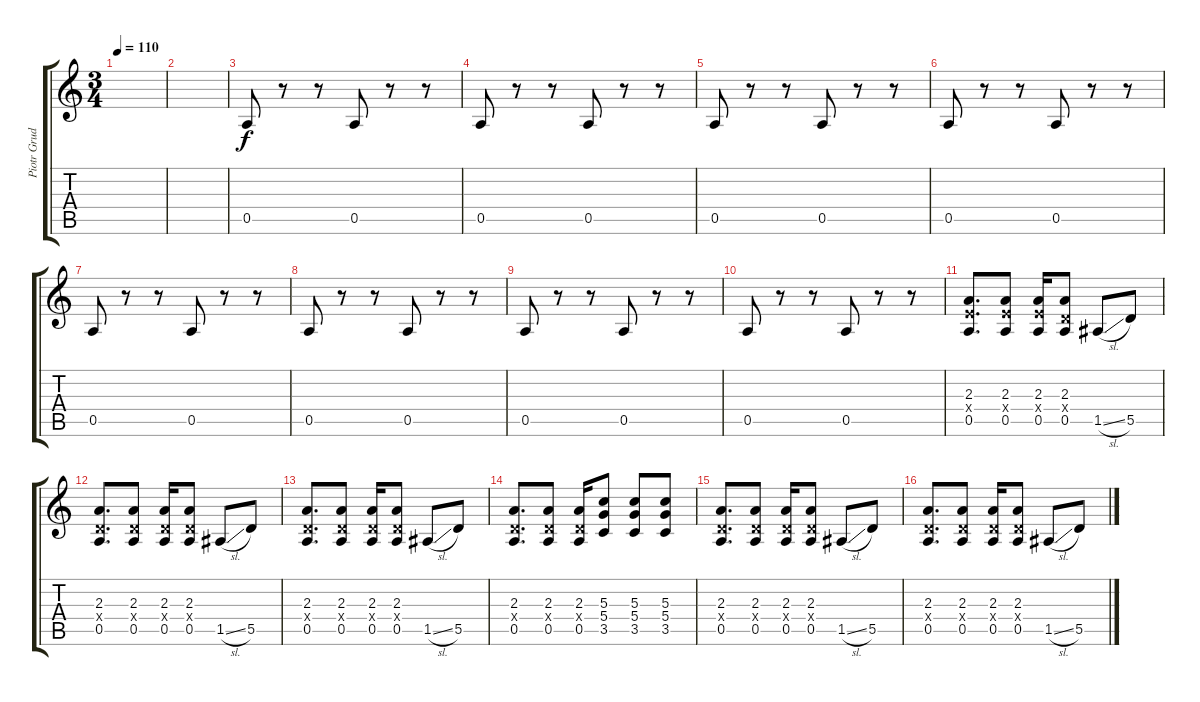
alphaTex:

\track ("Piotr Grudzinski" "Piotr Grud") {instrument distortionguitar}
\staff {score tabs}
\tuning (E4 B3 G3 D3 A2 E2) {hide}
\ts (3 4)
\tempo 110
\clef g2
\ks c
|
|
0.5.8{volume 8} r.8 r.8 0.5.8 r.8 r.8 |
0.5.8 r.8 r.8 0.5.8 r.8 r.8 |
0.5.8 r.8 r.8 0.5.8 r.8 r.8 |
0.5.8 r.8 r.8 0.5.8 r.8 r.8 |
0.5.8 r.8 r.8 0.5.8 r.8 r.8 |
0.5.8 r.8 r.8 0.5.8{volume 13} r.8 r.8 |
0.5.8 r.8 r.8 0.5.8 r.8 r.8 |
0.5.8 r.8 r.8 0.5.8 r.8 r.8 |
(2.3 2.4{x} 0.5).8{d} (2.3 2.4{x} 0.5).8 (2.3 2.4{x} 0.5).16 (2.3 0.4{x} 0.5).8 1.5{sl}.8 5.5.8 |
(2.3 0.4{x} 0.5).8{d} (2.3 0.4{x} 0.5).8 (2.3 0.4{x} 0.5).16 (2.3 0.4{x} 0.5).8 1.5{sl}.8 5.5.8 |
(2.3 0.4{x} 0.5).8{d} (2.3 0.4{x} 0.5).8 (2.3 0.4{x} 0.5).16 (2.3 0.4{x} 0.5).8 1.5{sl}.8 5.5.8 |
(2.3 0.4{x} 0.5).8{d} (2.3 0.4{x} 0.5).8 (2.3 0.4{x} 0.5).16 (5.3 5.4 3.5).8 (5.3 5.4 3.5).8 (5.3 5.4 3.5).8 |
(2.3 0.4{x} 0.5).8{d} (2.3 0.4{x} 0.5).8 (2.3 0.4{x} 0.5).16 (2.3 0.4{x} 0.5).8 1.5{sl}.8 5.5.8 |
(2.3 0.4{x} 0.5).8{d} (2.3 0.4{x} 0.5).8 (2.3 0.4{x} 0.5).16 (2.3 0.4{x} 0.5).8 1.5{sl}.8 5.5.8
